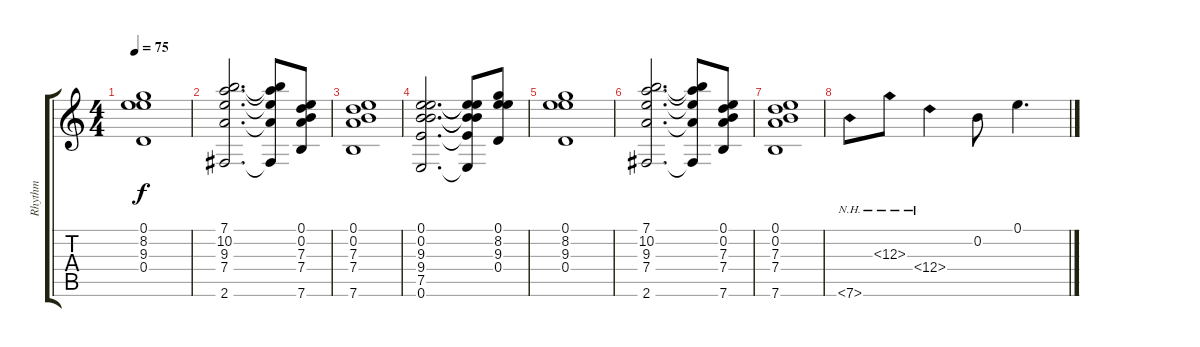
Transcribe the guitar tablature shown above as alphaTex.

\track ("Rhythm" "Rhythm") {instrument distortionguitar}
\staff {score tabs}
\tuning (E4 B3 G3 D3 A2 E2) {hide}
\ts (4 4)
\tempo 75
\clef g2
\ks c
(0.1 8.2 9.3 0.4).1{dy f} |
(7.1 10.2 9.3 7.4 2.6).2{d} (7.1{t} 10.2{t} 9.3{t} 7.4{t} 2.6{t}).8 (0.1 0.2 7.3 7.4 7.6).8 |
(0.1 0.2 7.3 7.4 7.6).1 |
(0.1 0.2 9.3 9.4 7.5 0.6).2{d} (0.1{t} 0.2{t} 9.3{t} 9.4{t} 7.5{t} 0.6{t}).8 (0.1 8.2 9.3 0.4).8 |
(0.1 8.2 9.3 0.4).1 |
(7.1 10.2 9.3 7.4 2.6).2{d} (7.1{t} 10.2{t} 9.3{t} 7.4{t} 2.6{t}).8 (0.1 0.2 7.3 7.4 7.6).8 |
(0.1 0.2 7.3 7.4 7.6).1 |
7.6{nh}.8 12.3{nh}.8 12.4{nh}.4 0.2.8 0.1.4{d}
